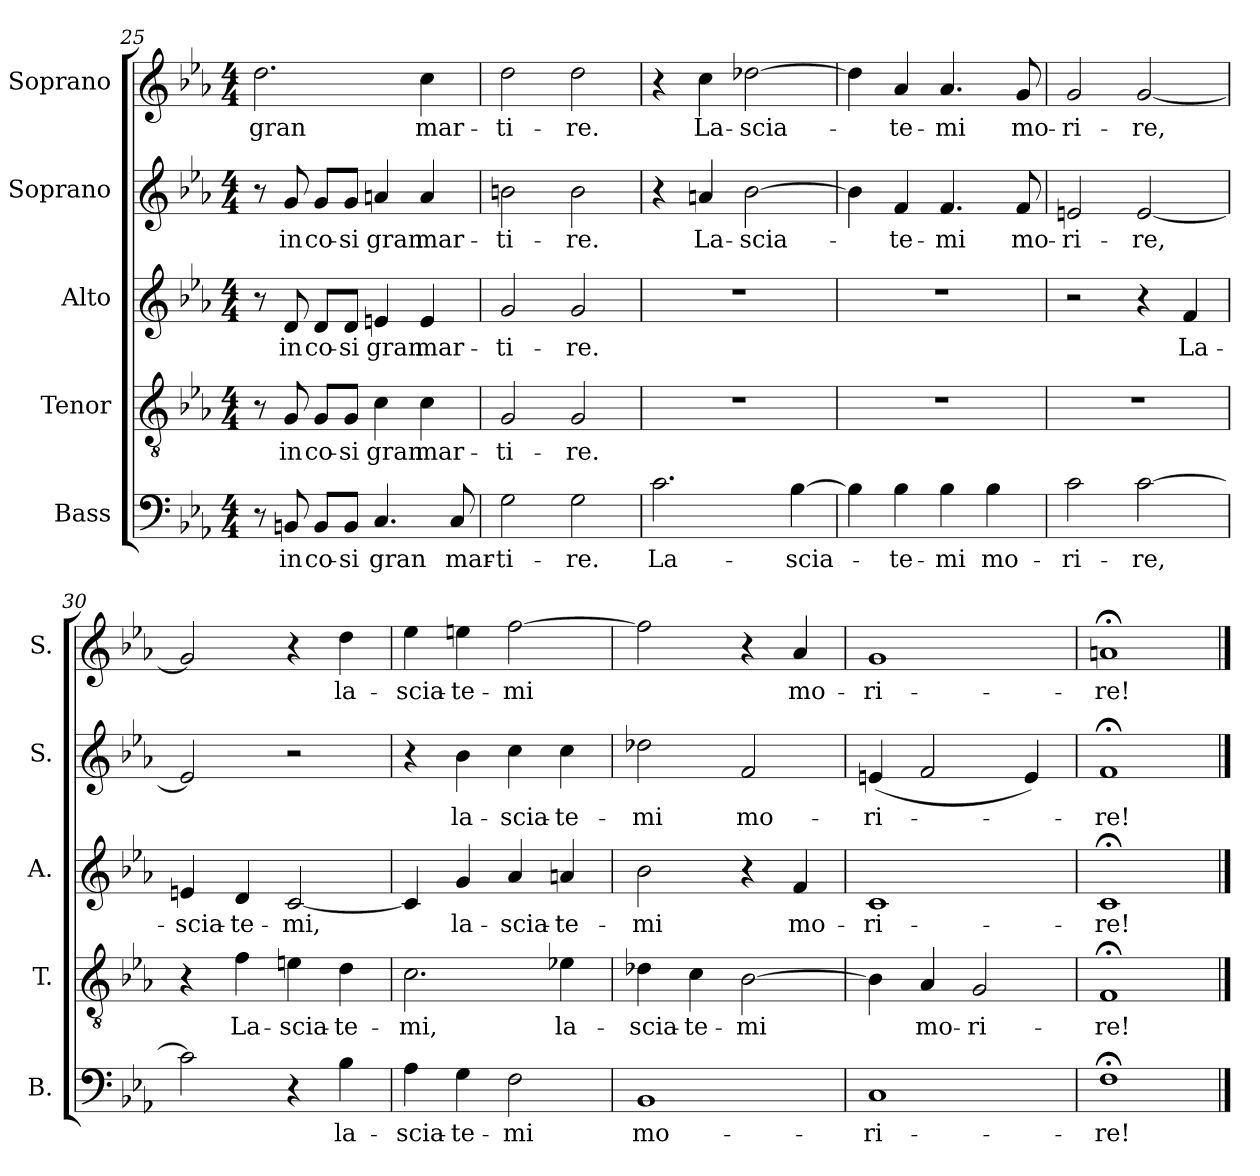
**kern	**text	**kern	**text	**kern	**text	**kern	**text	**kern	**text
*part5	*part5	*part4	*part4	*part3	*part3	*part2	*part2	*part1	*part1
*staff5	*staff5	*staff4	*staff4	*staff3	*staff3	*staff2	*staff2	*staff1	*staff1
*I"Bass	*	*I"Tenor	*	*I"Alto	*	*I"Soprano	*	*I"Soprano	*
*I'B.	*	*I'T.	*	*I'A.	*	*I'S.	*	*I'S.	*
*clefF4	*	*clefGv2	*	*clefG2	*	*clefG2	*	*clefG2	*
*k[b-e-a-]	*	*k[b-e-a-]	*	*k[b-e-a-]	*	*k[b-e-a-]	*	*k[b-e-a-]	*
*E-:	*	*E-:	*	*E-:	*	*E-:	*	*E-:	*
*M4/4	*	*M4/4	*	*M4/4	*	*M4/4	*	*M4/4	*
=25	=25	=25	=25	=25	=25	=25	=25	=25	=25
8r	.	8r	.	8r	.	8r	.	2.dd\	gran
8BBn/	in	8G/	in	8d/	in	8g/	in	.	.
8BB/L	co-	8G/L	co-	8d/L	co-	8g/L	co-	.	.
8BB/J	-si	8G/J	-si	8d/J	-si	8g/J	-si	.	.
4.C/	gran	4c\	gran	4en/	gran	4an/	gran	.	.
.	.	4c\	mar-	4e/	mar-	4a/	mar-	4cc\	mar-
8C/	mar-	.	.	.	.	.	.	.	.
=26	=26	=26	=26	=26	=26	=26	=26	=26	=26
2G\	-ti-	2G/	-ti-	2g/	-ti-	2bn\	-ti-	2dd\	-ti-
2G\	-re.	2G/	-re.	2g/	-re.	2b\	-re.	2dd\	-re.
!!LO:LB:g=z
=27	=27	=27	=27	=27	=27	=27	=27	=27	=27
2.c\	La-	1r	.	1r	.	4r	.	4r	.
.	.	.	.	.	.	4an/	La-	4cc\	La-
.	.	.	.	.	.	[2b-\	-scia-	[2dd-X\	-scia-
[4B-\	-scia-	.	.	.	.	.	.	.	.
=28	=28	=28	=28	=28	=28	=28	=28	=28	=28
4B-\]	.	1r	.	1r	.	4b-\]	.	4dd-\]	.
4B-\	-te-	.	.	.	.	4f/	-te-	4a-/	-te-
4B-\	-mi	.	.	.	.	4.f/	-mi	4.a-/	-mi
4B-\	mo-	.	.	.	.	.	.	.	.
.	.	.	.	.	.	8f/	mo-	8g/	mo-
=29	=29	=29	=29	=29	=29	=29	=29	=29	=29
2c\	-ri-	1r	.	2r	.	2en/	-ri-	2g/	-ri-
[2c\	-re,	.	.	4r	.	[2e/	-re,	[2g/	-re,
.	.	.	.	4f/	La-	.	.	.	.
=30	=30	=30	=30	=30	=30	=30	=30	=30	=30
2c\]	.	4r	.	4en/	-scia-	2e/]	.	2g/]	.
.	.	4f\	La-	4d/	-te-	.	.	.	.
4r	.	4en\	-scia-	[2c/	-mi,	2r	.	4r	.
4B-\	la-	4d\	-te-	.	.	.	.	4dd\	la-
=31	=31	=31	=31	=31	=31	=31	=31	=31	=31
4A-\	-scia-	2.c\	-mi,	4c/]	.	4r	.	4ee-\	-scia-
4G\	-te-	.	.	4g/	la-	4b-\	la-	4een\	-te-
2F\	-mi	.	.	4a-/	-scia-	4cc\	-scia-	[2ff\	-mi
.	.	4e-X\	la-	4an/	-te-	4cc\	-te-	.	.
=32	=32	=32	=32	=32	=32	=32	=32	=32	=32
1BB-	mo-	4d-X\	-scia-	2b-\	-mi	2dd-X\	-mi	2ff\]	.
.	.	4c\	-te-	.	.	.	.	.	.
.	.	[2B-\	-mi	4r	.	2f/	mo-	4r	.
.	.	.	.	4f/	mo-	.	.	4a-/	mo-
=33	=33	=33	=33	=33	=33	=33	=33	=33	=33
1C	-ri-	4B-\]	.	1c	-ri-	(4en/	-ri-	1g	-ri-
.	.	4A-/	mo-	.	.	2f/	.	.	.
.	.	2G/	-ri-	.	.	.	.	.	.
.	.	.	.	.	.	4e/)	.	.	.
=34	=34	=34	=34	=34	=34	=34	=34	=34	=34
1F;<	-re!	1F;<	-re!	1c;<	-re!	1f;<	-re!	1an;<	-re!
==	==	==	==	==	==	==	==	==	==
*-	*-	*-	*-	*-	*-	*-	*-	*-	*-
